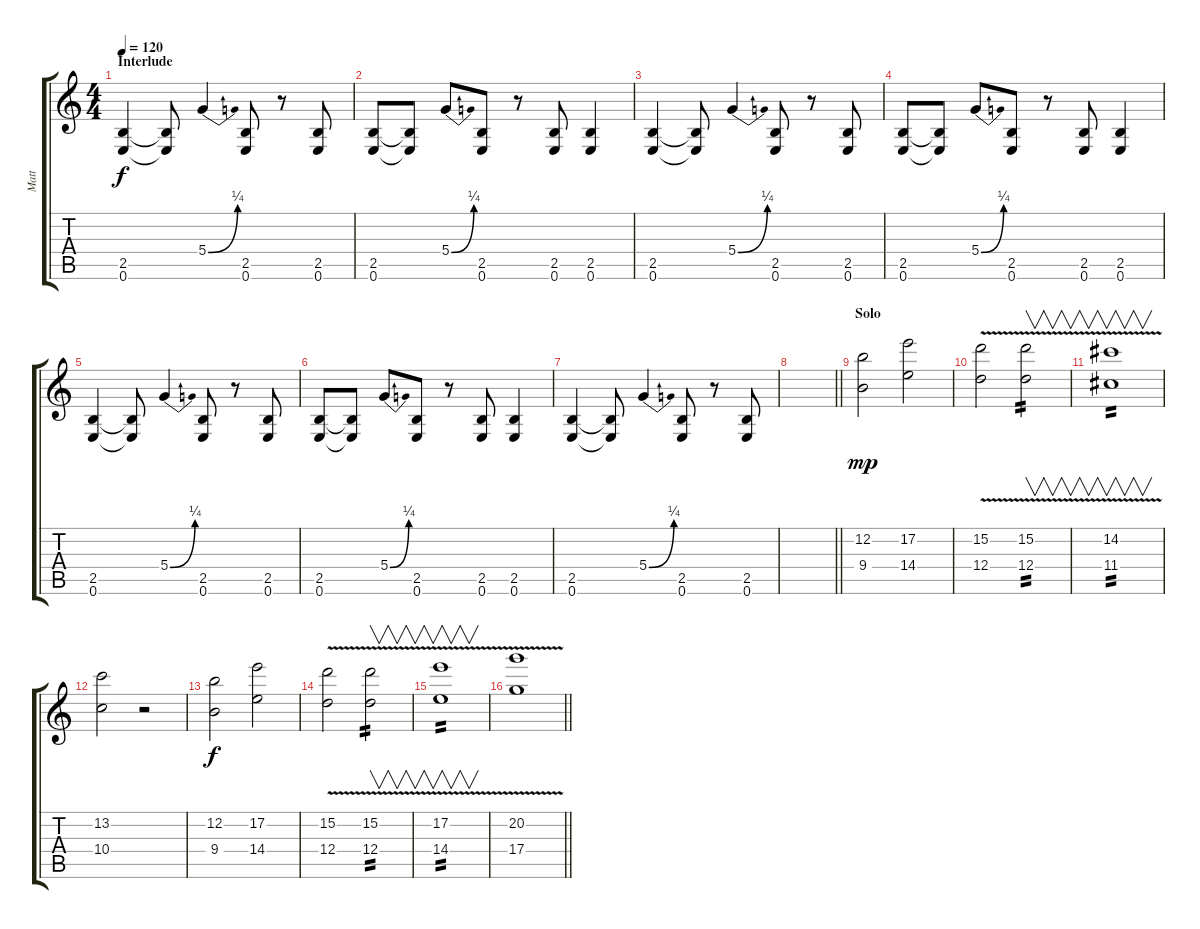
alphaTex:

\track ("Matt" "Matt") {instrument distortionguitar}
\staff {score tabs}
\tuning (E4 B3 G3 D3 A2 E2) {hide}
\ts (4 4)
\section ("" "Interlude")
\tempo 120
\clef g2
\ks c
(2.5 0.6).4{dy f} (2.5{t} 0.6{t}).8 5.4{be (bend 0 0 60 1)}.4 (2.5 0.6).8 r.8 (2.5 0.6).8 |
(2.5 0.6).8 (2.5{t} 0.6{t}).8 5.4{be (bend 0 0 60 1)}.8 (2.5 0.6).8 r.8 (2.5 0.6).8 (2.5 0.6).4 |
(2.5 0.6).4 (2.5{t} 0.6{t}).8 5.4{be (bend 0 0 60 1)}.4 (2.5 0.6).8 r.8 (2.5 0.6).8 |
(2.5 0.6).8 (2.5{t} 0.6{t}).8 5.4{be (bend 0 0 60 1)}.8 (2.5 0.6).8 r.8 (2.5 0.6).8 (2.5 0.6).4 |
(2.5 0.6).4 (2.5{t} 0.6{t}).8 5.4{be (bend 0 0 60 1)}.4 (2.5 0.6).8 r.8 (2.5 0.6).8 |
(2.5 0.6).8 (2.5{t} 0.6{t}).8 5.4{be (bend 0 0 60 1)}.8 (2.5 0.6).8 r.8 (2.5 0.6).8 (2.5 0.6).4 |
(2.5 0.6).4 (2.5{t} 0.6{t}).8 5.4{be (bend 0 0 60 1)}.4 (2.5 0.6).8 r.8 (2.5 0.6).8 |
\barLineRight lightlight
|
\section ("" "Solo")
(12.2 9.4).2{dy mp volume 16} (17.2 14.4).2 |
(15.2 12.4{v}).2 (15.2 12.4{v}).2{v tp 2} |
(14.2 11.4{v}).1{v tp 2} |
(13.2 10.4).2 r.2 |
(12.2 9.4).2{dy f volume 16} (17.2 14.4).2 |
(15.2 12.4{v}).2 (15.2 12.4{v}).2{v tp 2} |
(17.2 14.4{v}).1{v tp 2} |
\barLineRight lightlight
(20.2 17.4{v}).1
